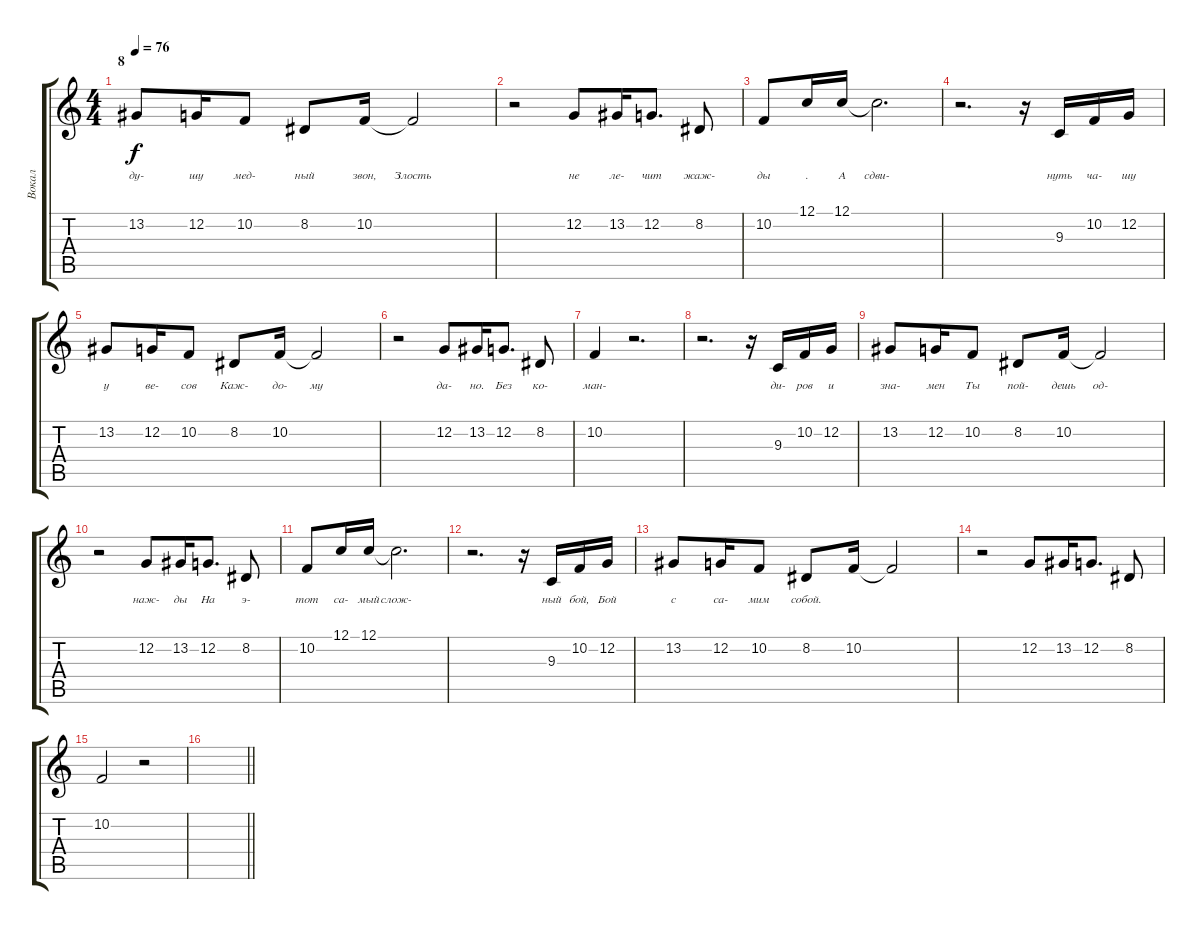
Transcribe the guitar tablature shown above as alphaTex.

\track ("Вокал" "Вокал") {instrument lead6voice}
\staff {score tabs}
\tuning (C4 G3 Eb3 Bb2 F2 C2) {hide}
\ts (4 4)
\section ("" "8")
\tempo 76
\clef g2
\ks c
13.2.8{lyrics (0 "") lyrics (1 "ду-") lyrics (2 "") lyrics (3 "") lyrics (4 "") dy f} 12.2.16{lyrics (0 "") lyrics (1 "шу") lyrics (2 "") lyrics (3 "") lyrics (4 "")} 10.2.8{lyrics (0 "") lyrics (1 "мед-") lyrics (2 "") lyrics (3 "") lyrics (4 "")} 8.2.8{lyrics (0 "") lyrics (1 "ный") lyrics (2 "") lyrics (3 "") lyrics (4 "")} 10.2.16{lyrics (0 "") lyrics (1 "звон,") lyrics (2 "") lyrics (3 "") lyrics (4 "")} 10.2{t}.2{lyrics (0 "") lyrics (1 "Злость") lyrics (2 "") lyrics (3 "") lyrics (4 "")} |
r.2 12.2.8{lyrics (0 "") lyrics (1 "не") lyrics (2 "") lyrics (3 "") lyrics (4 "")} 13.2.16{lyrics (0 "") lyrics (1 "ле-") lyrics (2 "") lyrics (3 "") lyrics (4 "")} 12.2.8{d lyrics (0 "") lyrics (1 "чит") lyrics (2 "") lyrics (3 "") lyrics (4 "")} 8.2.8{lyrics (0 "") lyrics (1 "жаж-") lyrics (2 "") lyrics (3 "") lyrics (4 "")} |
10.2.8{lyrics (0 "") lyrics (1 "ды") lyrics (2 "") lyrics (3 "") lyrics (4 "")} 12.1.16{lyrics (0 "") lyrics (1 ".") lyrics (2 "") lyrics (3 "") lyrics (4 "")} 12.1.16{lyrics (0 "") lyrics (1 "А") lyrics (2 "") lyrics (3 "") lyrics (4 "")} 12.1{t}.2{d lyrics (0 "") lyrics (1 "сдви-") lyrics (2 "") lyrics (3 "") lyrics (4 "")} |
r.2{d} r.16 9.3.16{lyrics (0 "") lyrics (1 "нуть") lyrics (2 "") lyrics (3 "") lyrics (4 "")} 10.2.16{lyrics (0 "") lyrics (1 "ча-") lyrics (2 "") lyrics (3 "") lyrics (4 "")} 12.2.16{lyrics (0 "") lyrics (1 "шу") lyrics (2 "") lyrics (3 "") lyrics (4 "")} |
13.2.8{lyrics (0 "") lyrics (1 "у") lyrics (2 "") lyrics (3 "") lyrics (4 "")} 12.2.16{lyrics (0 "") lyrics (1 "ве-") lyrics (2 "") lyrics (3 "") lyrics (4 "")} 10.2.8{lyrics (0 "") lyrics (1 "сов") lyrics (2 "") lyrics (3 "") lyrics (4 "")} 8.2.8{lyrics (0 "") lyrics (1 "Каж-") lyrics (2 "") lyrics (3 "") lyrics (4 "")} 10.2.16{lyrics (0 "") lyrics (1 "до-") lyrics (2 "") lyrics (3 "") lyrics (4 "")} 10.2{t}.2{lyrics (0 "") lyrics (1 "му") lyrics (2 "") lyrics (3 "") lyrics (4 "")} |
r.2 12.2.8{lyrics (0 "") lyrics (1 "да-") lyrics (2 "") lyrics (3 "") lyrics (4 "")} 13.2.16{lyrics (0 "") lyrics (1 "но.") lyrics (2 "") lyrics (3 "") lyrics (4 "")} 12.2.8{d lyrics (0 "") lyrics (1 "Без") lyrics (2 "") lyrics (3 "") lyrics (4 "")} 8.2.8{lyrics (0 "") lyrics (1 "ко-") lyrics (2 "") lyrics (3 "") lyrics (4 "")} |
10.2.4{lyrics (0 "") lyrics (1 "ман-") lyrics (2 "") lyrics (3 "") lyrics (4 "")} r.2{d} |
r.2{d} r.16 9.3.16{lyrics (0 "") lyrics (1 "ди-") lyrics (2 "") lyrics (3 "") lyrics (4 "")} 10.2.16{lyrics (0 "") lyrics (1 "ров") lyrics (2 "") lyrics (3 "") lyrics (4 "")} 12.2.16{lyrics (0 "") lyrics (1 "и") lyrics (2 "") lyrics (3 "") lyrics (4 "")} |
13.2.8{lyrics (0 "") lyrics (1 "зна-") lyrics (2 "") lyrics (3 "") lyrics (4 "")} 12.2.16{lyrics (0 "") lyrics (1 "мен") lyrics (2 "") lyrics (3 "") lyrics (4 "")} 10.2.8{lyrics (0 "") lyrics (1 "Ты") lyrics (2 "") lyrics (3 "") lyrics (4 "")} 8.2.8{lyrics (0 "") lyrics (1 "пой-") lyrics (2 "") lyrics (3 "") lyrics (4 "")} 10.2.16{lyrics (0 "") lyrics (1 "дешь") lyrics (2 "") lyrics (3 "") lyrics (4 "")} 10.2{t}.2{lyrics (0 "") lyrics (1 "од-") lyrics (2 "") lyrics (3 "") lyrics (4 "")} |
r.2 12.2.8{lyrics (0 "") lyrics (1 "наж-") lyrics (2 "") lyrics (3 "") lyrics (4 "")} 13.2.16{lyrics (0 "") lyrics (1 "ды") lyrics (2 "") lyrics (3 "") lyrics (4 "")} 12.2.8{d lyrics (0 "") lyrics (1 "На") lyrics (2 "") lyrics (3 "") lyrics (4 "")} 8.2.8{lyrics (0 "") lyrics (1 "э-") lyrics (2 "") lyrics (3 "") lyrics (4 "")} |
10.2.8{lyrics (0 "") lyrics (1 "тот") lyrics (2 "") lyrics (3 "") lyrics (4 "")} 12.1.16{lyrics (0 "") lyrics (1 "са-") lyrics (2 "") lyrics (3 "") lyrics (4 "")} 12.1.16{lyrics (0 "") lyrics (1 "мый") lyrics (2 "") lyrics (3 "") lyrics (4 "")} 12.1{t}.2{d lyrics (0 "") lyrics (1 "слож-") lyrics (2 "") lyrics (3 "") lyrics (4 "")} |
r.2{d} r.16 9.3.16{lyrics (0 "") lyrics (1 "ный") lyrics (2 "") lyrics (3 "") lyrics (4 "")} 10.2.16{lyrics (0 "") lyrics (1 "бой,") lyrics (2 "") lyrics (3 "") lyrics (4 "")} 12.2.16{lyrics (0 "") lyrics (1 "Бой") lyrics (2 "") lyrics (3 "") lyrics (4 "")} |
13.2.8{lyrics (0 "") lyrics (1 "с") lyrics (2 "") lyrics (3 "") lyrics (4 "")} 12.2.16{lyrics (0 "") lyrics (1 "са-") lyrics (2 "") lyrics (3 "") lyrics (4 "")} 10.2.8{lyrics (0 "") lyrics (1 "мим") lyrics (2 "") lyrics (3 "") lyrics (4 "")} 8.2.8{lyrics (0 "") lyrics (1 "собой.") lyrics (2 "") lyrics (3 "") lyrics (4 "")} 10.2.16 10.2{t}.2 |
r.2 12.2.8 13.2.16 12.2.8{d} 8.2.8 |
10.2.2 r.2 |
\barLineRight lightlight
